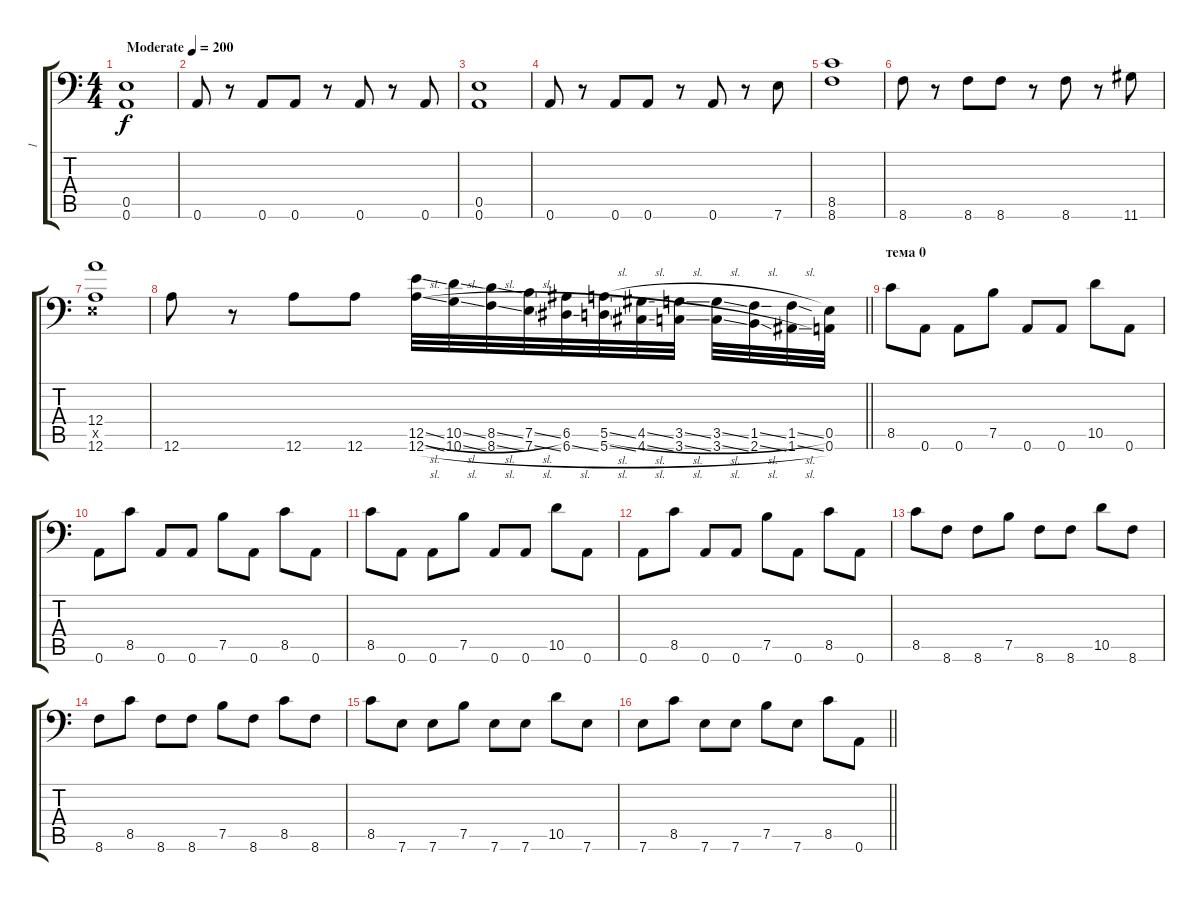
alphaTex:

\track ("1" "1") {instrument distortionguitar}
\staff {score tabs}
\tuning (B3 Gb3 D3 A2 E2 A1) {hide}
\ts (4 4)
\tempo (200 "Moderate")
\clef f4
\ks c
(0.5 0.6).1{dy f instrument distortionguitar} |
0.6.8 r.8 0.6.8 0.6.8 r.8 0.6.8 r.8 0.6.8 |
(0.5 0.6).1 |
0.6.8 r.8 0.6.8 0.6.8 r.8 0.6.8 r.8 7.6.8 |
(8.5 8.6).1 |
8.6.8 r.8 8.6.8 8.6.8 r.8 8.6.8 r.8 11.6.8 |
(12.4 0.5{x} 12.6).1 |
\barLineRight lightlight
12.6.8 r.8 12.6.8 12.6.8 (12.5{sl} 12.6{sl}).32 (10.5{sl} 10.6{sl}).32 (8.5{sl} 8.6{sl}).32 (7.5{sl} 7.6{sl}).32 (6.5 6.6{sl}).32 (5.5{sl} 5.6{sl}).32 (4.5{sl} 4.6{sl}).32 (3.5{sl} 3.6{sl}).32 (3.5{sl} 3.6{sl}).32 (1.5{sl} 2.6{sl}).32 (1.5{sl} 1.6{sl}).32 (0.5 0.6).32 |
\section ("" "тема 0")
8.5.8 0.6.8 0.6.8 7.5.8 0.6.8 0.6.8 10.5.8 0.6.8 |
0.6.8 8.5.8 0.6.8 0.6.8 7.5.8 0.6.8 8.5.8 0.6.8 |
8.5.8 0.6.8 0.6.8 7.5.8 0.6.8 0.6.8 10.5.8 0.6.8 |
0.6.8 8.5.8 0.6.8 0.6.8 7.5.8 0.6.8 8.5.8 0.6.8 |
8.5.8 8.6.8 8.6.8 7.5.8 8.6.8 8.6.8 10.5.8 8.6.8 |
8.6.8 8.5.8 8.6.8 8.6.8 7.5.8 8.6.8 8.5.8 8.6.8 |
8.5.8 7.6.8 7.6.8 7.5.8 7.6.8 7.6.8 10.5.8 7.6.8 |
\barLineRight lightlight
7.6.8 8.5.8 7.6.8 7.6.8 7.5.8 7.6.8 8.5.8 0.6.8
